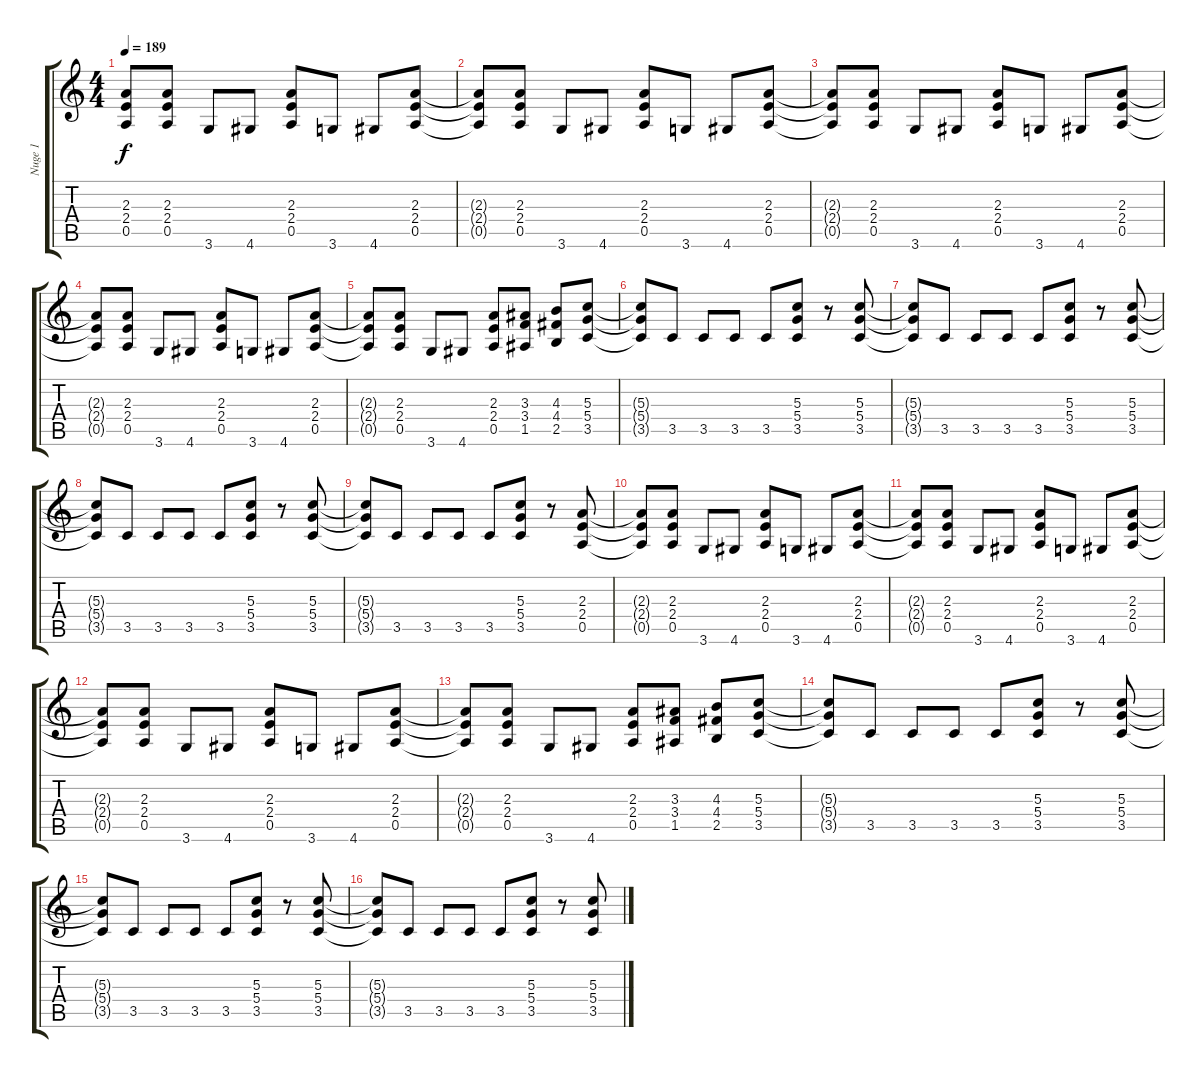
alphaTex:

\track ("Nuge 1" "Nuge 1") {instrument overdrivenguitar}
\staff {score tabs}
\tuning (E4 B3 G3 D3 A2 E2) {hide}
\ts (4 4)
\tempo 189
\clef g2
\ks c
(2.3{t} 2.4{t} 0.5{t}).8{dy f} (2.3 2.4 0.5).8 3.6.8 4.6.8 (2.3 2.4 0.5).8 3.6.8 4.6.8 (2.3 2.4 0.5).8 |
(2.3{t} 2.4{t} 0.5{t}).8 (2.3 2.4 0.5).8 3.6.8 4.6.8 (2.3 2.4 0.5).8 3.6.8 4.6.8 (2.3 2.4 0.5).8 |
(2.3{t} 2.4{t} 0.5{t}).8 (2.3 2.4 0.5).8 3.6.8 4.6.8 (2.3 2.4 0.5).8 3.6.8 4.6.8 (2.3 2.4 0.5).8 |
(2.3{t} 2.4{t} 0.5{t}).8 (2.3 2.4 0.5).8 3.6.8 4.6.8 (2.3 2.4 0.5).8 3.6.8 4.6.8 (2.3 2.4 0.5).8 |
(2.3{t} 2.4{t} 0.5{t}).8 (2.3 2.4 0.5).8 3.6.8 4.6.8 (2.3 2.4 0.5).8 (3.3 3.4 1.5).8 (4.3 4.4 2.5).8 (5.3 5.4 3.5).8 |
(5.3{t} 5.4{t} 3.5{t}).8 3.5.8 3.5.8 3.5.8 3.5.8 (5.3 5.4 3.5).8 r.8 (5.3 5.4 3.5).8 |
(5.3{t} 5.4{t} 3.5{t}).8 3.5.8 3.5.8 3.5.8 3.5.8 (5.3 5.4 3.5).8 r.8 (5.3 5.4 3.5).8 |
(5.3{t} 5.4{t} 3.5{t}).8 3.5.8 3.5.8 3.5.8 3.5.8 (5.3 5.4 3.5).8 r.8 (5.3 5.4 3.5).8 |
(5.3{t} 5.4{t} 3.5{t}).8 3.5.8 3.5.8 3.5.8 3.5.8 (5.3 5.4 3.5).8 r.8 (2.3 2.4 0.5).8 |
(2.3{t} 2.4{t} 0.5{t}).8 (2.3 2.4 0.5).8 3.6.8 4.6.8 (2.3 2.4 0.5).8 3.6.8 4.6.8 (2.3 2.4 0.5).8 |
(2.3{t} 2.4{t} 0.5{t}).8 (2.3 2.4 0.5).8 3.6.8 4.6.8 (2.3 2.4 0.5).8 3.6.8 4.6.8 (2.3 2.4 0.5).8 |
(2.3{t} 2.4{t} 0.5{t}).8 (2.3 2.4 0.5).8 3.6.8 4.6.8 (2.3 2.4 0.5).8 3.6.8 4.6.8 (2.3 2.4 0.5).8 |
(2.3{t} 2.4{t} 0.5{t}).8 (2.3 2.4 0.5).8 3.6.8 4.6.8 (2.3 2.4 0.5).8 (3.3 3.4 1.5).8 (4.3 4.4 2.5).8 (5.3 5.4 3.5).8 |
(5.3{t} 5.4{t} 3.5{t}).8 3.5.8 3.5.8 3.5.8 3.5.8 (5.3 5.4 3.5).8 r.8 (5.3 5.4 3.5).8 |
(5.3{t} 5.4{t} 3.5{t}).8 3.5.8 3.5.8 3.5.8 3.5.8 (5.3 5.4 3.5).8 r.8 (5.3 5.4 3.5).8 |
(5.3{t} 5.4{t} 3.5{t}).8 3.5.8 3.5.8 3.5.8 3.5.8 (5.3 5.4 3.5).8 r.8 (5.3 5.4 3.5).8
